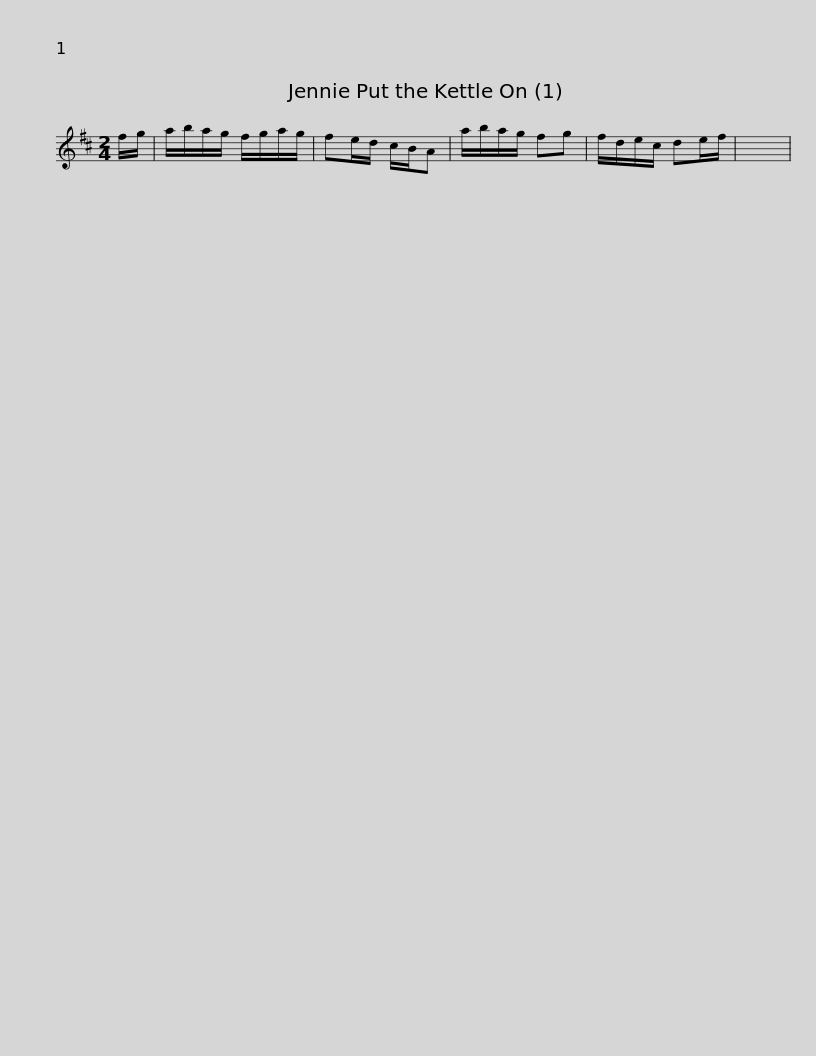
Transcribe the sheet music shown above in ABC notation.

X:1
L:1/8
M:2/4
I:linebreak $
K:D
V:1 treble
V:1
 f/g/ | a/b/a/g/ f/g/a/g/ | fe/d/ c/B/A | a/b/a/g/ fg | f/d/e/c/ de/f/ | %5
 x4 | %6
